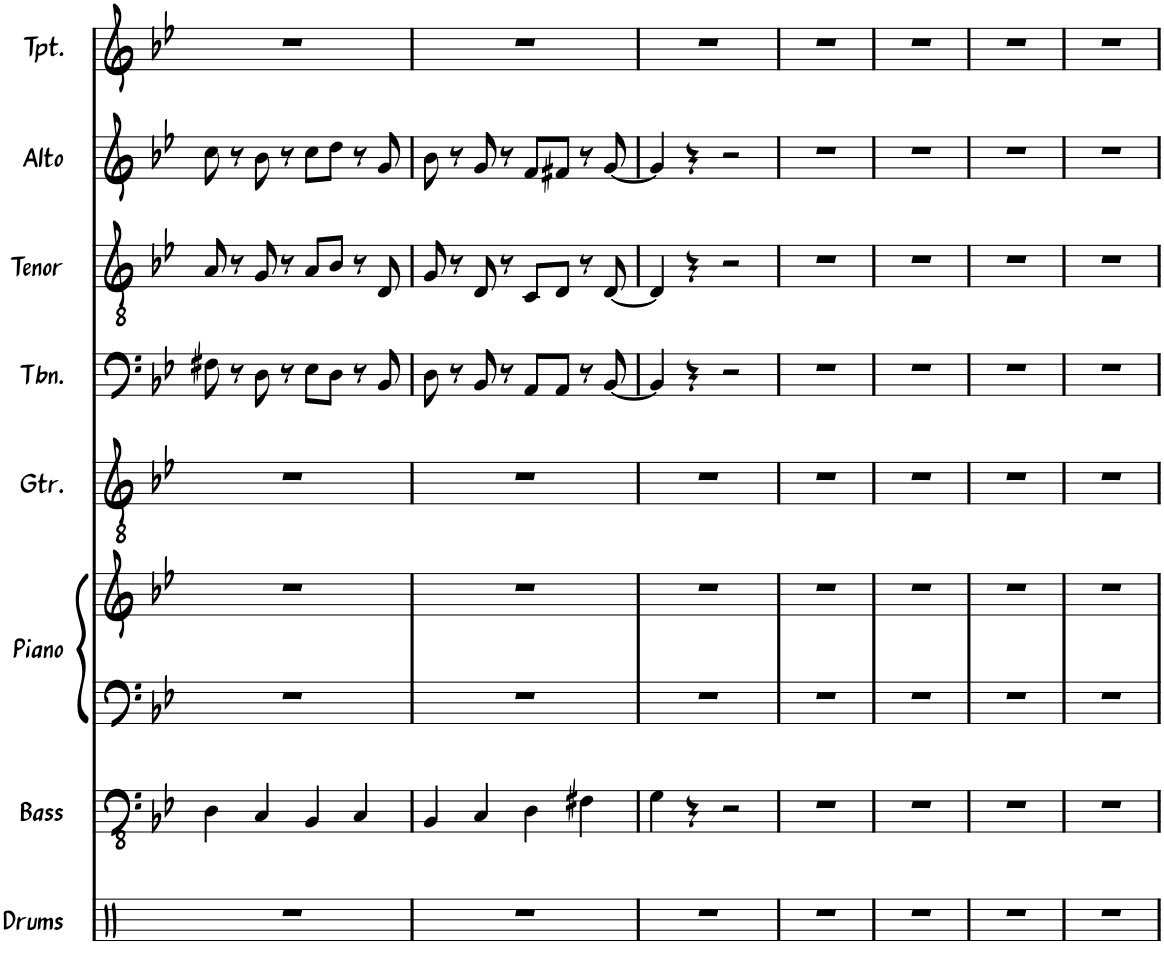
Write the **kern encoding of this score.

**kern	**kern	**kern	**kern	**kern	**kern	**kern	**kern	**kern
*part8	*part7	*part6	*part6	*part5	*part4	*part3	*part2	*part1
*staff9	*staff8	*staff7	*staff6	*staff5	*staff4	*staff3	*staff2	*staff1
*I"Drums	*I"Bass	*I"Piano	*	*I"Guitar	*I"Trombone	*I"Tenor Sax	*I"Alto Sax	*I"Trumpet
*I'Drums	*I'Bass	*I'Piano	*	*I'Gtr.	*I'Tbn.	*I'Tenor	*I'Alto	*I'Tpt.
!!LO:PB:g=z
*clefX	*clefFv4	*clefF4	*clefG2	*clefGv2	*clefF4	*clefGv2	*clefG2	*clefG2
*	*	*	*	*	*	*	*	*ITrd1c2
*k[]	*k[b-e-]	*k[b-e-]	*k[b-e-]	*k[b-e-]	*k[b-e-]	*k[b-e-]	*k[b-e-]	*k[b-e-]
*M4/4	*M4/4	*M4/4	*M4/4	*M4/4	*M4/4	*M4/4	*M4/4	*M4/4
=18	=18	=18	=18	=18	=18	=18	=18	=18
1r	4DD\	1r	1r	1r	8F#X\	8A/	8cc\	1r
.	.	.	.	.	8r	8r	8r	.
.	4CC/	.	.	.	8D\	8G/	8b-\	.
.	.	.	.	.	8r	8r	8r	.
.	4BBB-/	.	.	.	8E-\L	8A/L	8cc\L	.
.	.	.	.	.	8D\J	8B-/J	8dd\J	.
.	4CC/	.	.	.	8r	8r	8r	.
.	.	.	.	.	8BB-/	8D/	8g/	.
=19	=19	=19	=19	=19	=19	=19	=19	=19
1r	4BBB-/	1r	1r	1r	8D\	8G/	8b-\	1r
.	.	.	.	.	8r	8r	8r	.
.	4CC/	.	.	.	8BB-/	8D/	8g/	.
.	.	.	.	.	8r	8r	8r	.
.	4DD\	.	.	.	8AA/L	8C/L	8f/L	.
.	.	.	.	.	8AA/J	8D/J	8f#X/J	.
.	4FF#X\	.	.	.	8r	8r	8r	.
.	.	.	.	.	[8BB-/	[8D/	[8g/	.
=20	=20	=20	=20	=20	=20	=20	=20	=20
1r	4GG\	1r	1r	1r	4BB-/]	4D/]	4g/]	1r
.	4r	.	.	.	4r	4r	4r	.
.	2r	.	.	.	2r	2r	2r	.
=21	=21	=21	=21	=21	=21	=21	=21	=21
1r	1r	1r	1r	1r	1r	1r	1r	1r
=22	=22	=22	=22	=22	=22	=22	=22	=22
1r	1r	1r	1r	1r	1r	1r	1r	1r
=23	=23	=23	=23	=23	=23	=23	=23	=23
1r	1r	1r	1r	1r	1r	1r	1r	1r
=24	=24	=24	=24	=24	=24	=24	=24	=24
1r	1r	1r	1r	1r	1r	1r	1r	1r
=	=	=	=	=	=	=	=	=
*-	*-	*-	*-	*-	*-	*-	*-	*-
